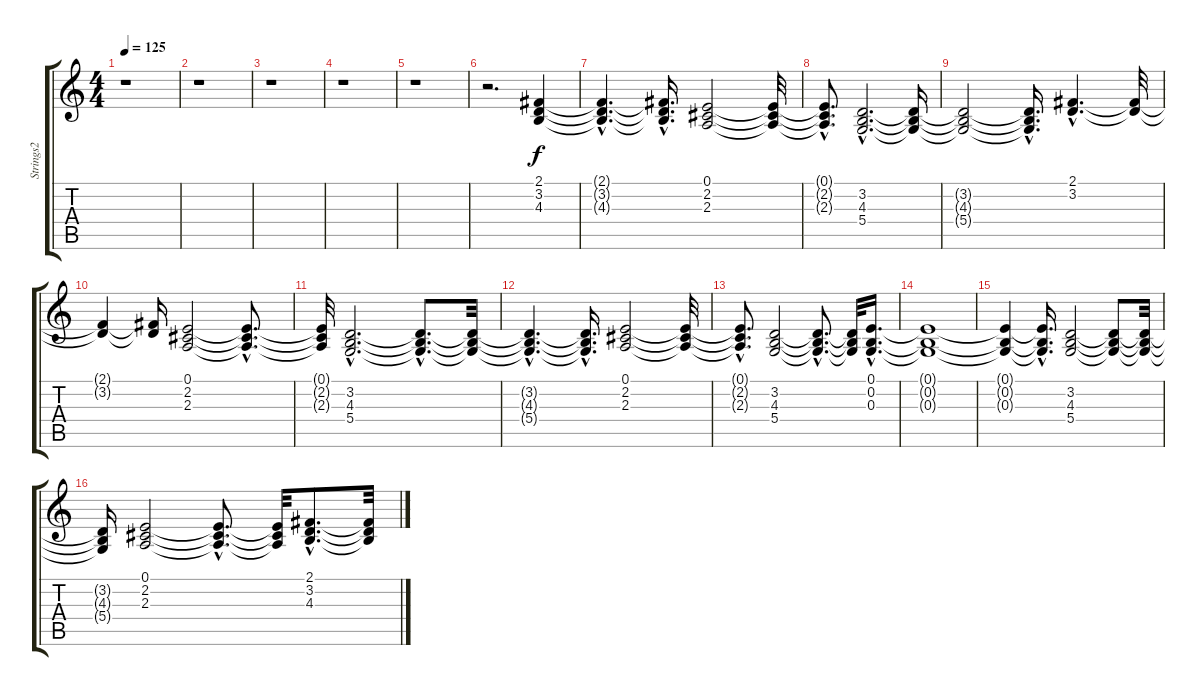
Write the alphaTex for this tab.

\track ("Strings2" "Strings2") {instrument stringensemble2}
\staff {score tabs}
\tuning (E4 B3 G3 D3 A2 E2) {hide}
\ts (4 4)
\tempo 125
\clef g2
\ks c
r.1{dy f instrument stringensemble2} |
r.1 |
r.1 |
r.1 |
r.1 |
r.2{d} (2.1 3.2 4.3).4{volume 10} |
(2.1{hac t} 3.2{hac t} 4.3{hac t}).4{d} (2.1{hac t} 3.2{hac t} 4.3{hac t}).16{d} (0.1 2.2 2.3).2 (0.1{t} 2.2{t} 2.3{t}).32 |
(0.1{hac t} 2.2{hac t} 2.3{hac t}).8{d} (3.2{hac} 4.3{hac} 5.4{hac}).2{d} (3.2{t} 4.3{t} 5.4{t}).16 |
(3.2{t} 4.3{t} 5.4{t}).2 (3.2{t} 4.3{hac t} 5.4{t}).16{d} (2.1{hac} 3.2{hac}).4{d} (2.1{t} 3.2{t}).32 |
(2.1{t} 3.2{t}).4 (2.1{t} 3.2{t}).16 (0.1 2.2 2.3).2 (0.1{hac t} 2.2{hac t} 2.3{hac t}).8{d} |
(0.1{t} 2.2{t} 2.3{t}).32 (3.2{hac} 4.3{hac} 5.4{hac}).2{d} (3.2{hac t} 4.3{hac t} 5.4{hac t}).8{d} (3.2{t} 4.3{t} 5.4{t}).32 |
(3.2{hac t} 4.3{hac t} 5.4{hac t}).4{d} (3.2{hac t} 4.3{hac t} 5.4{hac t}).16{d} (0.1 2.2 2.3).2 (0.1{t} 2.2{t} 2.3{t}).32 |
(0.1{hac t} 2.2{hac t} 2.3{hac t}).8{d} (3.2 4.3 5.4).2 (3.2{hac t} 4.3{hac t} 5.4{hac t}).8{d} (3.2{t} 4.3{t} 5.4{t}).32 (0.1{hac} 0.2{hac} 0.3{hac}).16{d} |
(0.1{t} 0.2{t} 0.3{t}).1 |
(0.1{t} 0.2{t} 0.3{t}).4 (0.1{hac t} 0.2{hac t} 0.3{hac t}).16{d} (3.2 4.3 5.4).2 (3.2{t} 4.3{t} 5.4{t}).8 (3.2{t} 4.3{t} 5.4{t}).32 |
(3.2{t} 4.3{t} 5.4{t}).16 (0.1 2.2 2.3).2 (0.1{hac t} 2.2{hac t} 2.3{hac t}).8{d} (0.1{t} 2.2{t} 2.3{t}).32 (2.1{hac} 3.2{hac} 4.3{hac}).8{d} (2.1{t} 3.2{t} 4.3{t}).32
